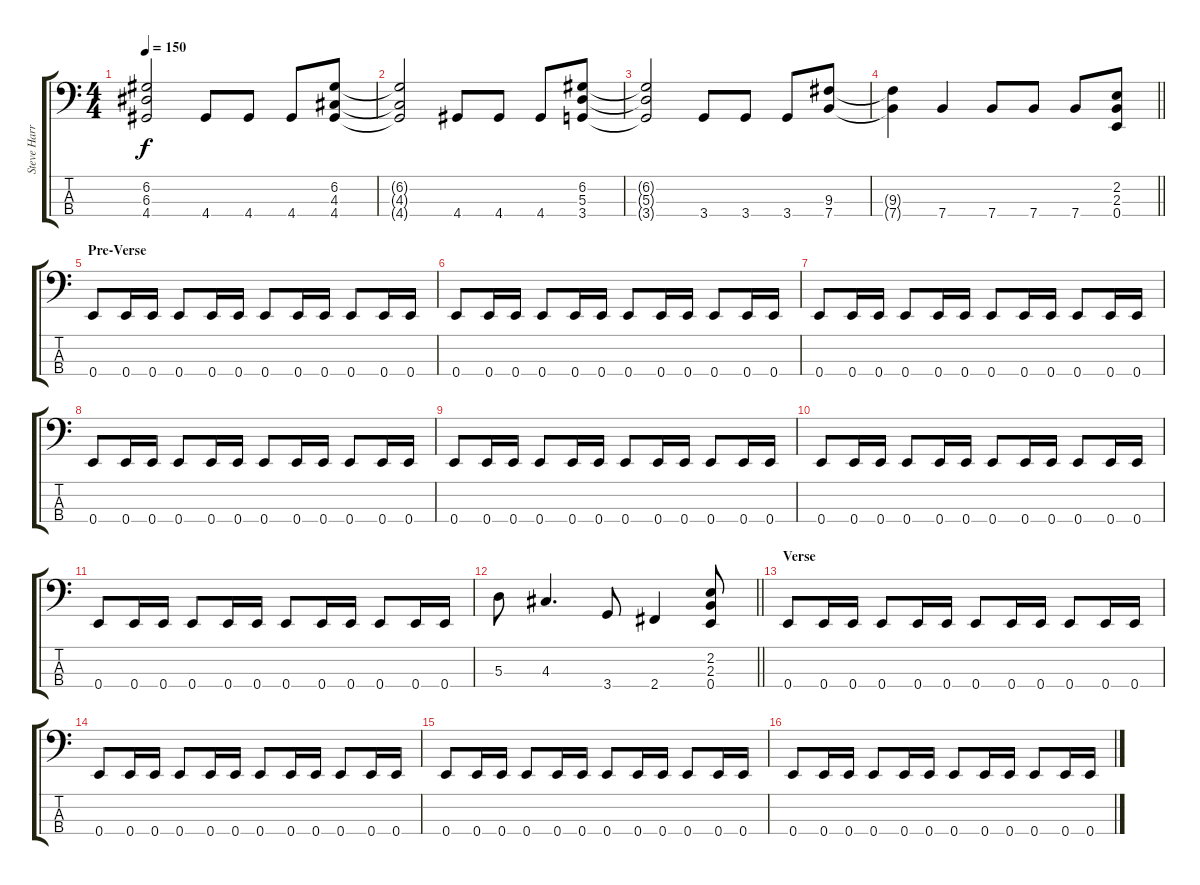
\track ("Steve Harris" "Steve Harr") {instrument electricbassfinger}
\staff {score tabs}
\tuning (G2 D2 A1 E1) {hide}
\ts (4 4)
\tempo 150
\clef f4
\ks c
(6.2{t} 6.3{t} 4.4{t}).2{dy f} 4.4.8 4.4.8 4.4.8 (6.2 4.3 4.4).8 |
(6.2{t} 4.3{t} 4.4{t}).2 4.4.8 4.4.8 4.4.8 (6.2 5.3 3.4).8 |
(6.2{t} 5.3{t} 3.4{t}).2 3.4.8 3.4.8 3.4.8 (9.3 7.4).8 |
\barLineRight lightlight
(9.3{t} 7.4{t}).4 7.4.4 7.4.8 7.4.8 7.4.8 (2.2 2.3 0.4).8 |
\section ("" "Pre-Verse")
0.4.8 0.4.16 0.4.16 0.4.8 0.4.16 0.4.16 0.4.8 0.4.16 0.4.16 0.4.8 0.4.16 0.4.16 |
0.4.8 0.4.16 0.4.16 0.4.8 0.4.16 0.4.16 0.4.8 0.4.16 0.4.16 0.4.8 0.4.16 0.4.16 |
0.4.8 0.4.16 0.4.16 0.4.8 0.4.16 0.4.16 0.4.8 0.4.16 0.4.16 0.4.8 0.4.16 0.4.16 |
0.4.8 0.4.16 0.4.16 0.4.8 0.4.16 0.4.16 0.4.8 0.4.16 0.4.16 0.4.8 0.4.16 0.4.16 |
0.4.8 0.4.16 0.4.16 0.4.8 0.4.16 0.4.16 0.4.8 0.4.16 0.4.16 0.4.8 0.4.16 0.4.16 |
0.4.8 0.4.16 0.4.16 0.4.8 0.4.16 0.4.16 0.4.8 0.4.16 0.4.16 0.4.8 0.4.16 0.4.16 |
0.4.8 0.4.16 0.4.16 0.4.8 0.4.16 0.4.16 0.4.8 0.4.16 0.4.16 0.4.8 0.4.16 0.4.16 |
\barLineRight lightlight
5.3.8 4.3.4{d} 3.4.8 2.4.4 (2.2 2.3 0.4).8 |
\section ("" "Verse")
0.4.8 0.4.16 0.4.16 0.4.8 0.4.16 0.4.16 0.4.8 0.4.16 0.4.16 0.4.8 0.4.16 0.4.16 |
0.4.8 0.4.16 0.4.16 0.4.8 0.4.16 0.4.16 0.4.8 0.4.16 0.4.16 0.4.8 0.4.16 0.4.16 |
0.4.8 0.4.16 0.4.16 0.4.8 0.4.16 0.4.16 0.4.8 0.4.16 0.4.16 0.4.8 0.4.16 0.4.16 |
0.4.8 0.4.16 0.4.16 0.4.8 0.4.16 0.4.16 0.4.8 0.4.16 0.4.16 0.4.8 0.4.16 0.4.16
